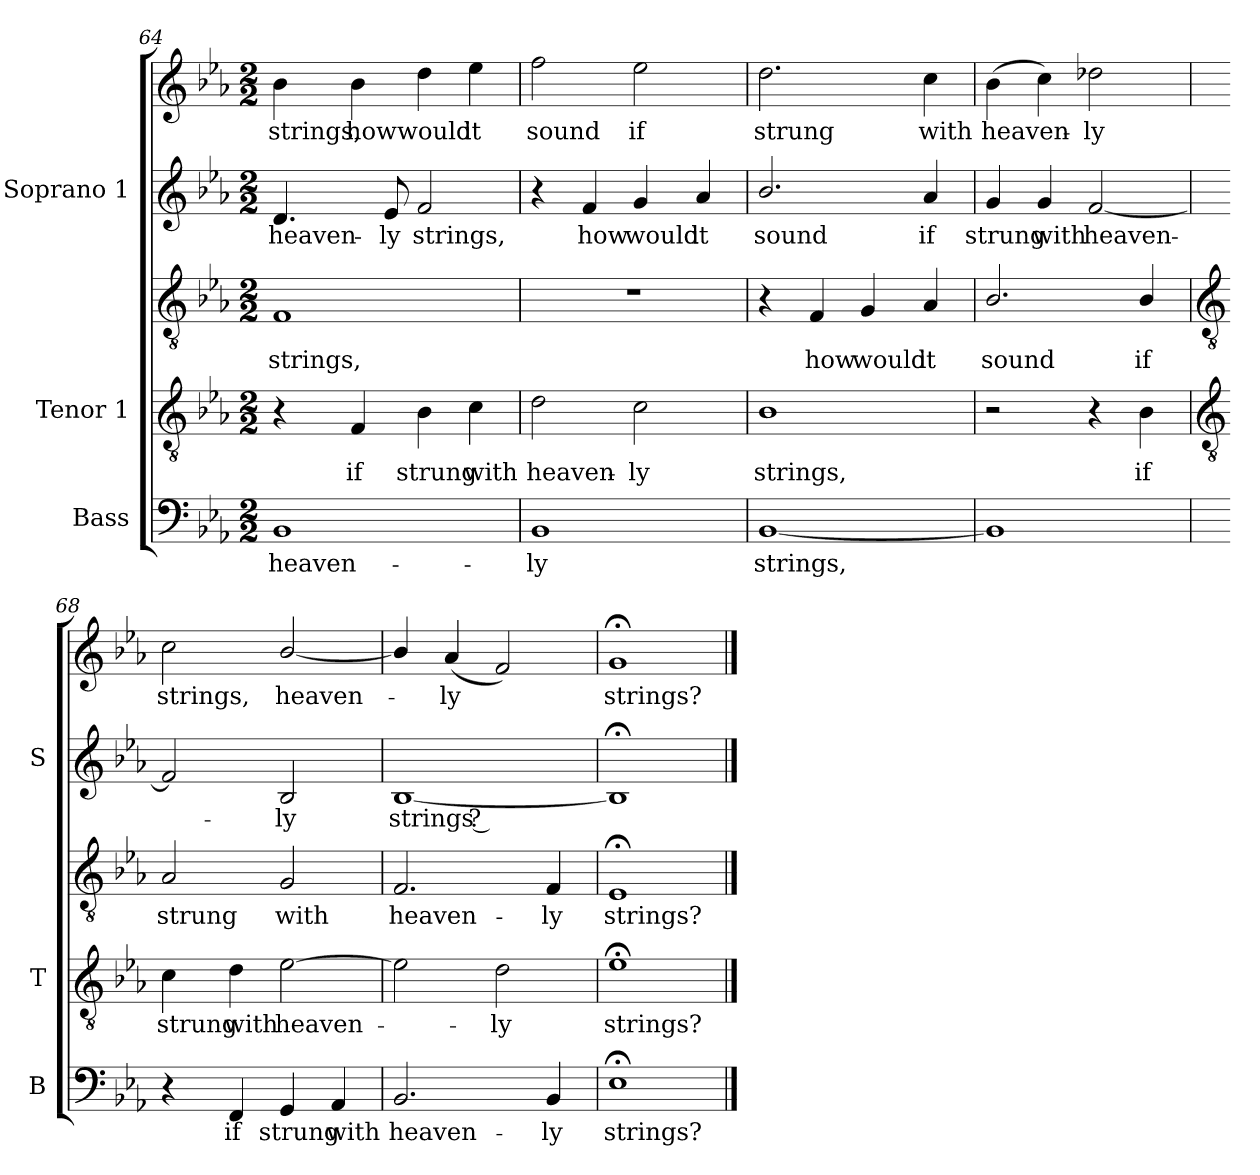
**kern	**text	**kern	**text	**kern	**text	**kern	**text	**kern	**text
*part3	*part3	*part2	*part2	*part2	*part2	*part1	*part1	*part1	*part1
*staff5	*staff5	*staff4	*staff4	*staff3	*staff3	*staff2	*staff2	*staff1	*staff1
*I"Bass	*	*I"Tenor 1	*	*	*	*I"Soprano 1	*	*	*
*I'B	*	*I'T	*	*	*	*I'S	*	*	*
!!LO:LB:g=z
*clefF4	*	*clefGv2	*	*clefGv2	*	*clefG2	*	*clefG2	*
*k[b-e-a-]	*	*k[b-e-a-]	*	*k[b-e-a-]	*	*k[b-e-a-]	*	*k[b-e-a-]	*
*E-:	*	*E-:	*	*E-:	*	*E-:	*	*E-:	*
*M2/2	*	*M2/2	*	*M2/2	*	*M2/2	*	*M2/2	*
=64	=64	=64	=64	=64	=64	=64	=64	=64	=64
!	!LO:LY:b	!	!	!	!LO:LY:b	!	!LO:LY:b	!	!LO:LY:b
1BB-	heaven-	4r	.	1F	strings,	4.d	heaven-	4b-	strings,
!	!	!	!LO:LY:b	!	!	!	!	!	!LO:LY:b
.	.	4F	if	.	.	.	.	4b-	how
!	!	!	!	!	!	!	!LO:LY:b	!	!
.	.	.	.	.	.	8e-	-ly	.	.
!	!	!	!LO:LY:b	!	!	!	!LO:LY:b	!	!LO:LY:b
.	.	4B-	strung	.	.	2f	strings,	4dd	would
!	!	!	!LO:LY:b	!	!	!	!	!	!LO:LY:b
.	.	4c	with	.	.	.	.	4ee-	it
=65	=65	=65	=65	=65	=65	=65	=65	=65	=65
!	!LO:LY:b	!	!LO:LY:b	!	!	!	!	!	!LO:LY:b
1BB-	-ly	2d	heaven-	1r	.	4r	.	2ff	sound
!	!	!	!	!	!	!	!LO:LY:b	!	!
.	.	.	.	.	.	4f	how	.	.
!	!	!	!LO:LY:b	!	!	!	!LO:LY:b	!	!LO:LY:b
.	.	2c	-ly	.	.	4g	would	2ee-	if
!	!	!	!	!	!	!	!LO:LY:b	!	!
.	.	.	.	.	.	4a-	it	.	.
=66	=66	=66	=66	=66	=66	=66	=66	=66	=66
!	!LO:LY:b	!	!LO:LY:b	!	!	!	!LO:LY:b	!	!LO:LY:b
[1BB-	strings,	1B-	strings,	4r	.	2.b-/	sound	2.dd	strung
!	!	!	!	!	!LO:LY:b	!	!	!	!
.	.	.	.	4F	how	.	.	.	.
!	!	!	!	!	!LO:LY:b	!	!	!	!
.	.	.	.	4G	would	.	.	.	.
!	!	!	!	!	!LO:LY:b	!	!LO:LY:b	!	!LO:LY:b
.	.	.	.	4A-	it	4a-	if	4cc	with
=67	=67	=67	=67	=67	=67	=67	=67	=67	=67
!	!	!	!	!	!LO:LY:b	!	!LO:LY:b	!	!LO:LY:b
1BB-]	.	2r	.	2.B-/	sound	4g	strung	(>4b-	heaven-
!	!	!	!	!	!	!	!LO:LY:b	!	!
.	.	.	.	.	.	4g	with	4cc)	.
!	!	!	!	!	!	!	!LO:LY:b	!	!LO:LY:b
.	.	4r	.	.	.	[2f	heaven-	2dd-X	ly
!	!	!	!LO:LY:b	!	!LO:LY:b	!	!	!	!
.	.	4B-	if	4B-/	if	.	.	.	.
!!LO:LB:g=z
=68	=68	=68	=68	=68	=68	=68	=68	=68	=68
*	*	*clefGv2	*	*clefGv2	*	*	*	*	*
!	!	!	!LO:LY:b	!	!LO:LY:b	!	!	!	!LO:LY:b
4r	.	4c	strung	2A-	strung	2f]	.	2cc	strings,
!	!LO:LY:b	!	!LO:LY:b	!	!	!	!	!	!
4FF	if	4d	with	.	.	.	.	.	.
!	!LO:LY:b	!	!LO:LY:b	!	!LO:LY:b	!	!LO:LY:b	!	!LO:LY:b
4GG	strung	[2e-	heaven-	2G	with	2B-	ly	[2b-/	heaven-
!	!LO:LY:b	!	!	!	!	!	!	!	!
4AA-	with	.	.	.	.	.	.	.	.
=69	=69	=69	=69	=69	=69	=69	=69	=69	=69
!	!LO:LY:b	!	!	!	!LO:LY:b	!	!LO:LY:b	!	!
2.BB-	heaven-	2e-]	.	2.F	heaven-	[1B-	strings ?	4b-/]	.
!	!	!	!	!	!	!	!	!	!LO:LY:b
.	.	.	.	.	.	.	.	(<4a-	ly
!	!	!	!LO:LY:b	!	!	!	!	!	!
.	.	2d	ly	.	.	.	.	2f)	.
!	!LO:LY:b	!	!	!	!LO:LY:b	!	!	!	!
4BB-	-ly	.	.	4F	-ly	.	.	.	.
=70	=70	=70	=70	=70	=70	=70	=70	=70	=70
!	!LO:LY:b	!	!LO:LY:b	!	!LO:LY:b	!	!	!	!LO:LY:b
1E-;<	strings?	1e-;<	strings?	1E-;<	strings?	1B-;<]	.	1g;<	strings?
==	==	==	==	==	==	==	==	==	==
*-	*-	*-	*-	*-	*-	*-	*-	*-	*-
